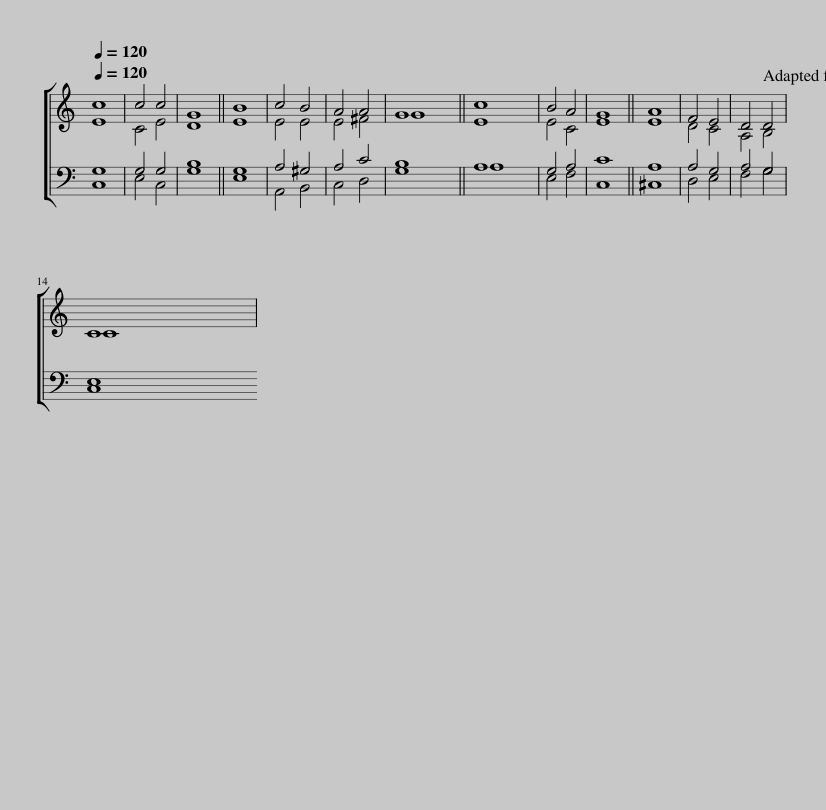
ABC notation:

X:1
%%score [ ( 1 2 ) ( 3 4 ) ]
L:1/8
Q:1/4=120
M:none
I:linebreak $
K:C
V:1 treble
V:2 treble
V:3 bass
V:4 bass
V:1
 c8 | c4 c4 | G8 || B8 | c4 B4 | %5
 A4 A4 | G8 || c8 | B4 A4 | G8 || %10
 A8 | F4 E4 | D4 D4 |$ C8 | %14
V:2
 E8 | C4 E4 | D8 || E8 | E4 E4 | %5
 E4 ^F4 | G8 || E8 | E4 C4 | E8 || %10
 E8 | D4 C4 | A,4 B,4 |$ C8 | %14
V:3
 G,8 | G,4 G,4 | B,8 || G,8 | A,4 ^G,4 | %5
 A,4 C4 | B,8 || A,8 | G,4 A,4 | C8 || %10
 A,8 | A,4 G,4 | A,4 G,4 |$ E,8 | %14
V:4
 C,8 | E,4 C,4 | G,8 || E,8 | A,,4 B,,4 | %5
 C,4 D,4 | G,8 || A,8 | E,4 F,4 | C,8 || %10
 ^C,8 | D,4 E,4 | F,4 G,4 |$ C,8 | %14
